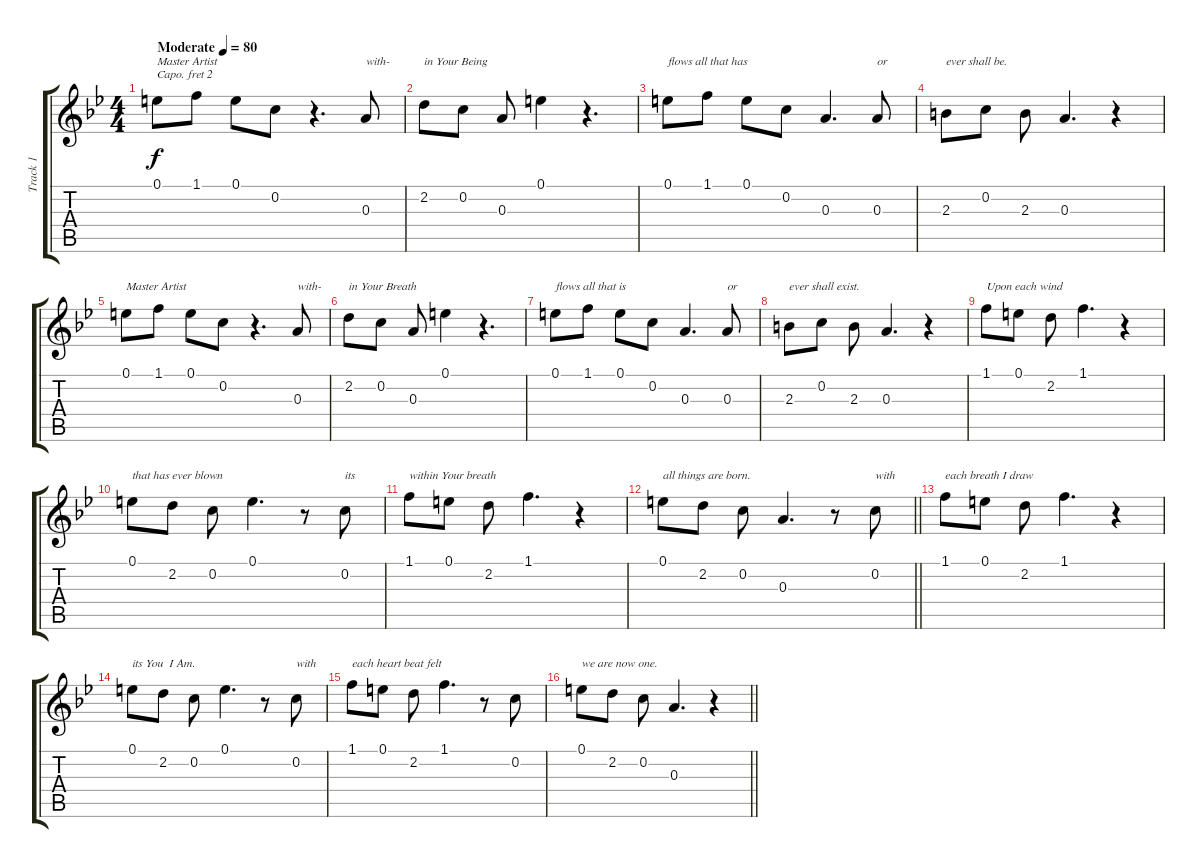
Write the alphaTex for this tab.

\track ("Track 1" "Track 1") {instrument acousticguitarsteel}
\staff {score tabs}
\capo 2
\tuning (D4 Bb3 G3 D3 G2 D2) {hide}
\ts (4 4)
\tempo (80 "Moderate")
\clef g2
\ks gminor
0.1.8{txt "Master Artist " dy f instrument acousticguitarsteel} 1.1.8 0.1.8 0.2.8 r.4{d} 0.3.8{txt "with-"} |
2.2.8{txt "in Your Being"} 0.2.8 0.3.8 0.1.4 r.4{d} |
0.1.8{txt "flows all that has "} 1.1.8 0.1.8 0.2.8 0.3.4{d} 0.3.8{txt "or"} |
2.3.8{txt "ever shall be."} 0.2.8 2.3.8 0.3.4{d} r.4 |
0.1.8{txt "Master Artist "} 1.1.8 0.1.8 0.2.8 r.4{d} 0.3.8{txt "with-"} |
2.2.8{txt "in Your Breath"} 0.2.8 0.3.8 0.1.4 r.4{d} |
0.1.8{txt "flows all that is "} 1.1.8 0.1.8 0.2.8 0.3.4{d} 0.3.8{txt "or"} |
2.3.8{txt "ever shall exist."} 0.2.8 2.3.8 0.3.4{d} r.4 |
1.1.8{txt "Upon each wind"} 0.1.8 2.2.8 1.1.4{d} r.4 |
0.1.8{txt "that has ever blown"} 2.2.8 0.2.8 0.1.4{d} r.8 0.2.8{txt "its"} |
1.1.8{txt "within Your breath    "} 0.1.8 2.2.8 1.1.4{d} r.4 |
\barLineRight lightlight
0.1.8{txt "all things are born."} 2.2.8 0.2.8 0.3.4{d} r.8 0.2.8{txt "with"} |
1.1.8{txt "each breath I draw"} 0.1.8 2.2.8 1.1.4{d} r.4 |
0.1.8{txt "its You  I Am."} 2.2.8 0.2.8 0.1.4{d} r.8 0.2.8{txt "with"} |
1.1.8{txt "each heart beat felt"} 0.1.8 2.2.8 1.1.4{d} r.8 0.2.8 |
\barLineRight lightlight
0.1.8{txt "we are now one."} 2.2.8 0.2.8 0.3.4{d} r.4
